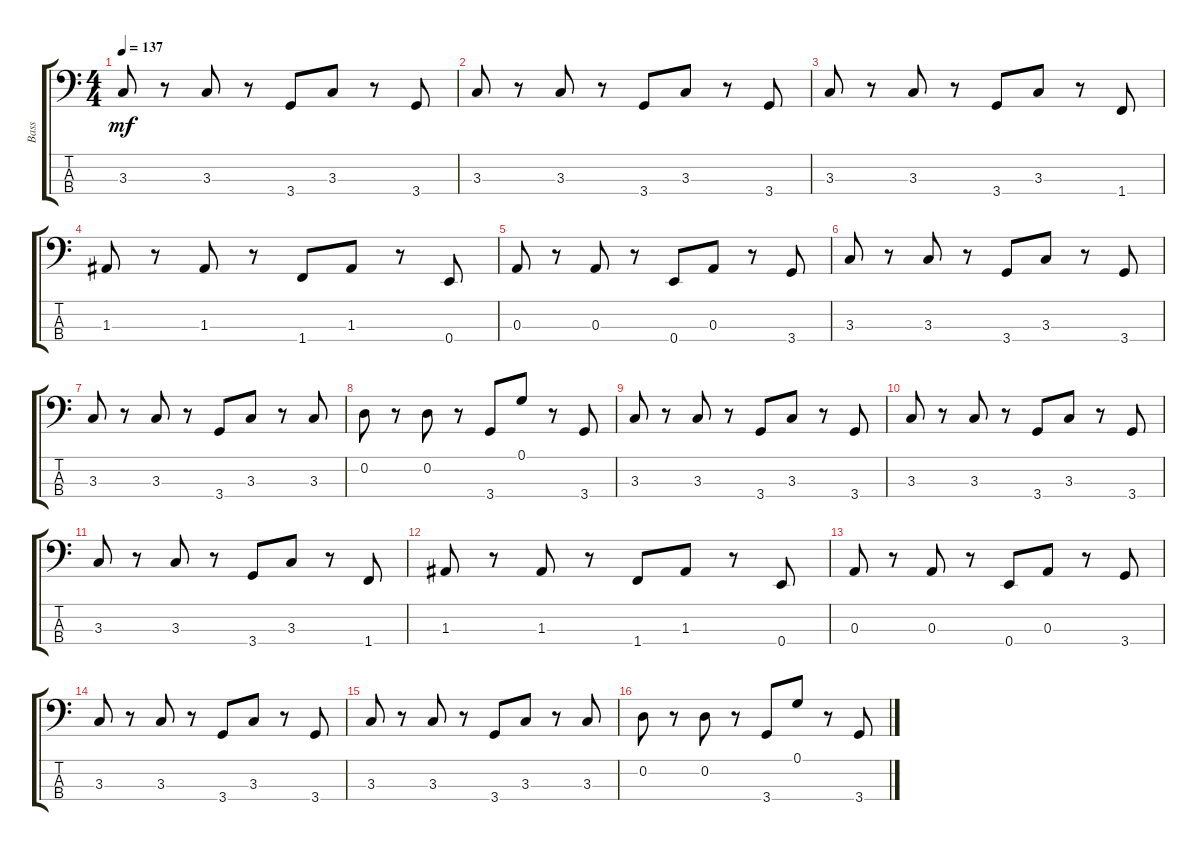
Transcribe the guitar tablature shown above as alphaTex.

\track ("Bass" "Bass") {instrument electricbasspick}
\staff {score tabs}
\tuning (G2 D2 A1 E1) {hide}
\ts (4 4)
\tempo 137
\clef f4
\ks c
3.3.8{dy mf} r.8 3.3.8 r.8 3.4.8 3.3.8 r.8 3.4.8 |
3.3.8 r.8 3.3.8 r.8 3.4.8 3.3.8 r.8 3.4.8 |
3.3.8 r.8 3.3.8 r.8 3.4.8 3.3.8 r.8 1.4.8 |
1.3.8 r.8 1.3.8 r.8 1.4.8 1.3.8 r.8 0.4.8 |
0.3.8 r.8 0.3.8 r.8 0.4.8 0.3.8 r.8 3.4.8 |
3.3.8 r.8 3.3.8 r.8 3.4.8 3.3.8 r.8 3.4.8 |
3.3.8 r.8 3.3.8 r.8 3.4.8 3.3.8 r.8 3.3.8 |
0.2.8 r.8 0.2.8 r.8 3.4.8 0.1.8 r.8 3.4.8 |
3.3.8 r.8 3.3.8 r.8 3.4.8 3.3.8 r.8 3.4.8 |
3.3.8 r.8 3.3.8 r.8 3.4.8 3.3.8 r.8 3.4.8 |
3.3.8 r.8 3.3.8 r.8 3.4.8 3.3.8 r.8 1.4.8 |
1.3.8 r.8 1.3.8 r.8 1.4.8 1.3.8 r.8 0.4.8 |
0.3.8 r.8 0.3.8 r.8 0.4.8 0.3.8 r.8 3.4.8 |
3.3.8 r.8 3.3.8 r.8 3.4.8 3.3.8 r.8 3.4.8 |
3.3.8 r.8 3.3.8 r.8 3.4.8 3.3.8 r.8 3.3.8 |
0.2.8 r.8 0.2.8 r.8 3.4.8 0.1.8 r.8 3.4.8
